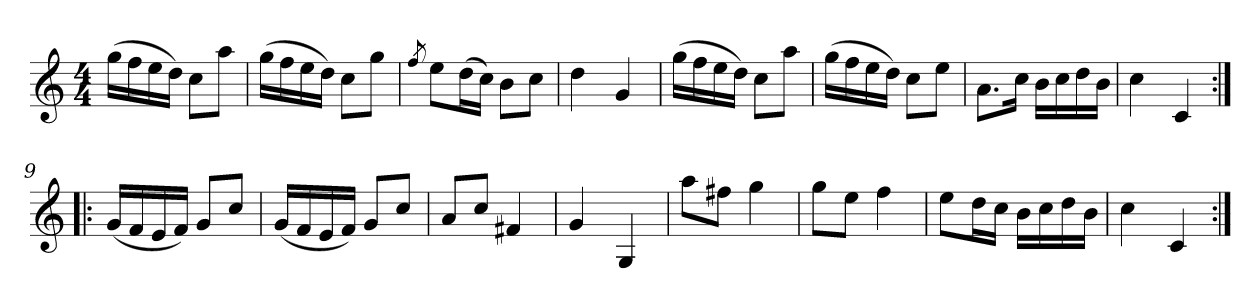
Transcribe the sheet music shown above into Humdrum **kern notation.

**kern
*part1
*staff1
*clefG2
*k[]
*M4/4
*MM100
=1
(>16gg\LL
16ff\
16ee\
16dd\JJ)
8cc\L
8aa\J
=2
(>16gg\LL
16ff\
16ee\
16dd\JJ)
8cc\L
8gg\J
=3
8qff/
8ee\L
(>16dd\L
16cc\JJ)
8b\L
8cc\J
=4
4dd\
4g/
=5
(>16gg\LL
16ff\
16ee\
16dd\JJ)
8cc\L
8aa\J
=6
(>16gg\LL
16ff\
16ee\
16dd\JJ)
8cc\L
8ee\J
=7
8.a\L
16cc\Jk
16b\LL
16cc\
16dd\
16b\JJ
=8
4cc\
4c/
!!LO:LB:g=z
=9:|!|:
(<16g/LL
16f/
16e/
16f/JJ)
8g/L
8cc/J
=10
(<16g/LL
16f/
16e/
16f/JJ)
8g/L
8cc/J
=11
8a/L
8cc/J
4f#X/
=12
4g/
4G/
=13
8aa\L
8ff#X\J
4gg\
=14
8gg\L
8ee\J
4ff\
=15
8ee\L
16dd\L
16cc\JJ
16b\LL
16cc\
16dd\
16b\JJ
=16
4cc\
4c/
=:|!
*-
